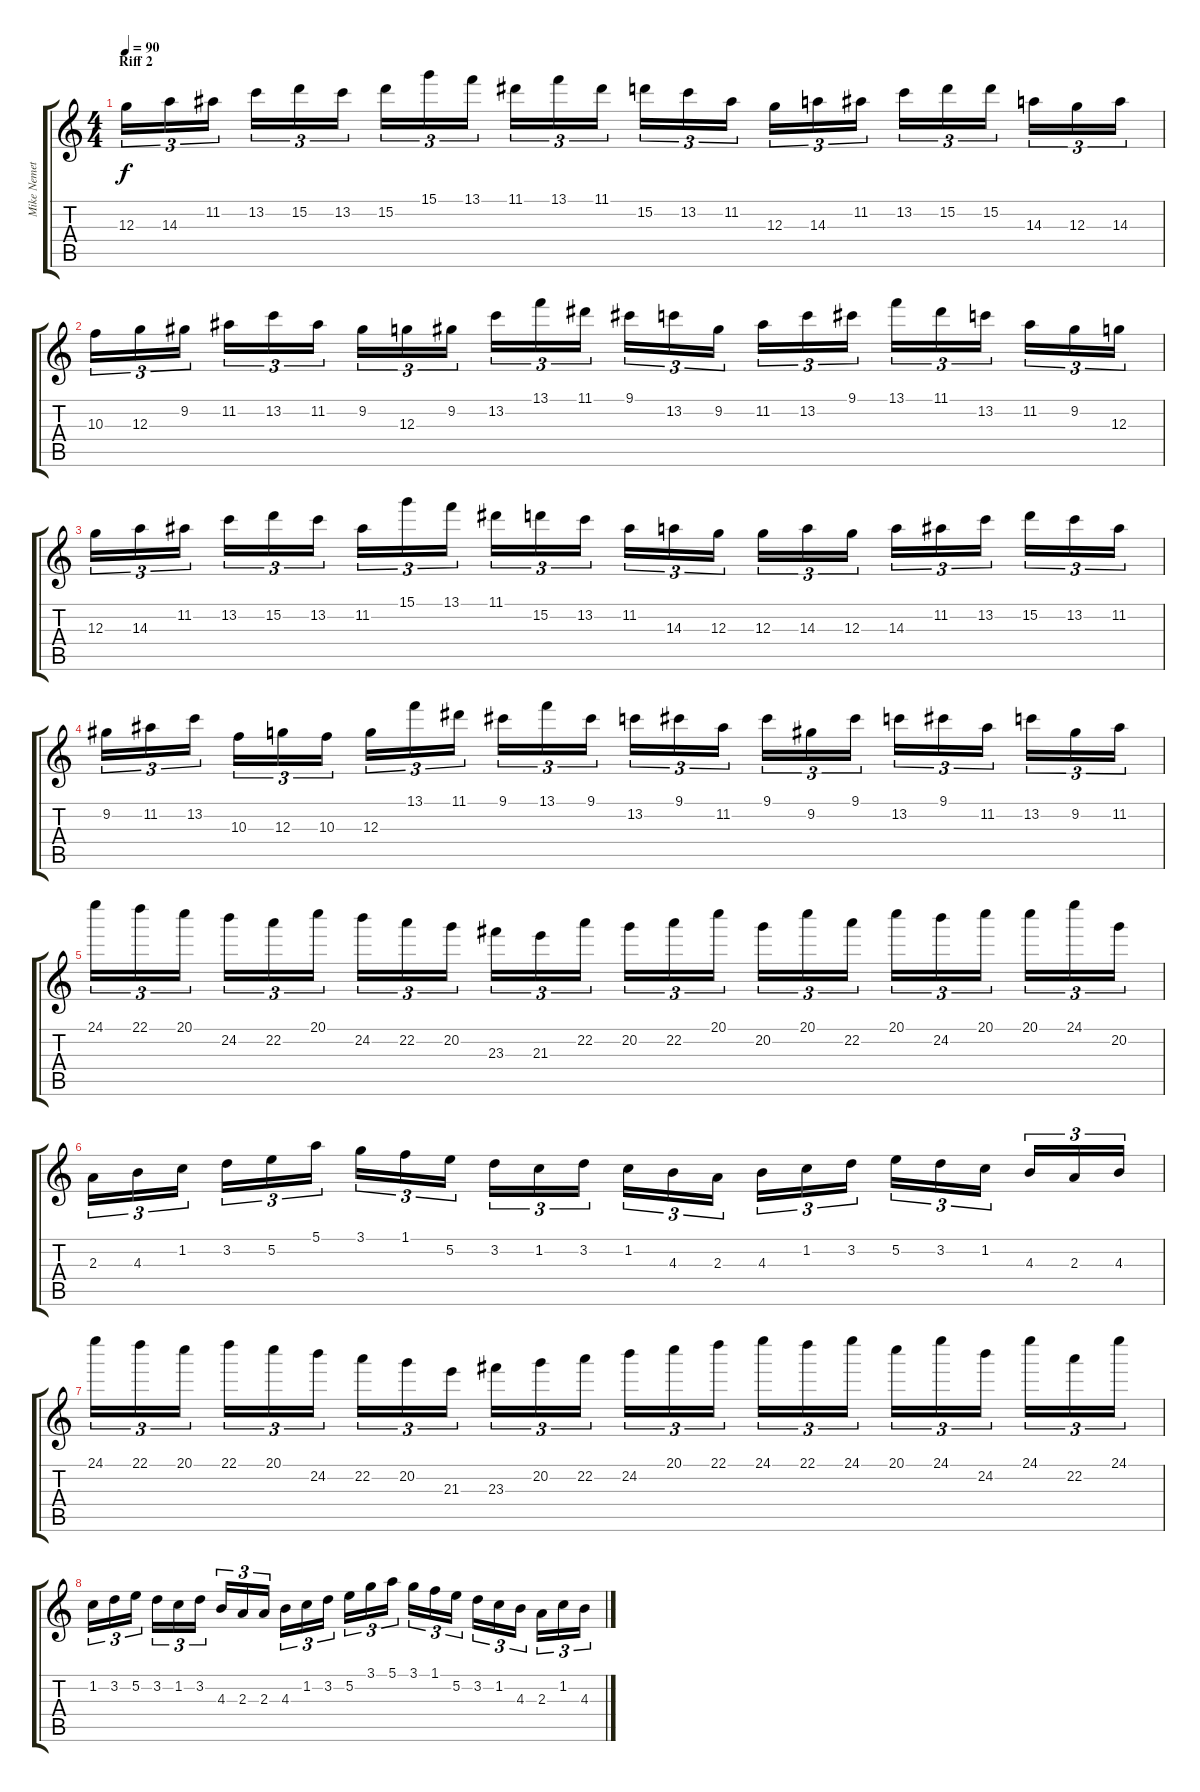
\track ("Mike Nemeth" "Mike Nemet") {instrument distortionguitar}
\staff {score tabs}
\tuning (E4 B3 G3 D3 A2 E2) {hide}
\ts (4 4)
\section ("" "Riff 2")
\tempo 90
\clef g2
\ks c
12.3.16{tu (3 2) dy f} 14.3.16{tu (3 2)} 11.2.16{tu (3 2)} 13.2.16{tu (3 2)} 15.2.16{tu (3 2)} 13.2.16{tu (3 2)} 15.2.16{tu (3 2)} 15.1.16{tu (3 2)} 13.1.16{tu (3 2)} 11.1.16{tu (3 2)} 13.1.16{tu (3 2)} 11.1.16{tu (3 2)} 15.2.16{tu (3 2)} 13.2.16{tu (3 2)} 11.2.16{tu (3 2)} 12.3.16{tu (3 2)} 14.3.16{tu (3 2)} 11.2.16{tu (3 2)} 13.2.16{tu (3 2)} 15.2.16{tu (3 2)} 15.2.16{tu (3 2)} 14.3.16{tu (3 2)} 12.3.16{tu (3 2)} 14.3.16{tu (3 2)} |
10.3.16{tu (3 2)} 12.3.16{tu (3 2)} 9.2.16{tu (3 2)} 11.2.16{tu (3 2)} 13.2.16{tu (3 2)} 11.2.16{tu (3 2)} 9.2.16{tu (3 2)} 12.3.16{tu (3 2)} 9.2.16{tu (3 2)} 13.2.16{tu (3 2)} 13.1.16{tu (3 2)} 11.1.16{tu (3 2)} 9.1.16{tu (3 2)} 13.2.16{tu (3 2)} 9.2.16{tu (3 2)} 11.2.16{tu (3 2)} 13.2.16{tu (3 2)} 9.1.16{tu (3 2)} 13.1.16{tu (3 2)} 11.1.16{tu (3 2)} 13.2.16{tu (3 2)} 11.2.16{tu (3 2)} 9.2.16{tu (3 2)} 12.3.16{tu (3 2)} |
12.3.16{tu (3 2)} 14.3.16{tu (3 2)} 11.2.16{tu (3 2)} 13.2.16{tu (3 2)} 15.2.16{tu (3 2)} 13.2.16{tu (3 2)} 11.2.16{tu (3 2)} 15.1.16{tu (3 2)} 13.1.16{tu (3 2)} 11.1.16{tu (3 2)} 15.2.16{tu (3 2)} 13.2.16{tu (3 2)} 11.2.16{tu (3 2)} 14.3.16{tu (3 2)} 12.3.16{tu (3 2)} 12.3.16{tu (3 2)} 14.3.16{tu (3 2)} 12.3.16{tu (3 2)} 14.3.16{tu (3 2)} 11.2.16{tu (3 2)} 13.2.16{tu (3 2)} 15.2.16{tu (3 2)} 13.2.16{tu (3 2)} 11.2.16{tu (3 2)} |
9.2.16{tu (3 2)} 11.2.16{tu (3 2)} 13.2.16{tu (3 2)} 10.3.16{tu (3 2)} 12.3.16{tu (3 2)} 10.3.16{tu (3 2)} 12.3.16{tu (3 2)} 13.1.16{tu (3 2)} 11.1.16{tu (3 2)} 9.1.16{tu (3 2)} 13.1.16{tu (3 2)} 9.1.16{tu (3 2)} 13.2.16{tu (3 2)} 9.1.16{tu (3 2)} 11.2.16{tu (3 2)} 9.1.16{tu (3 2)} 9.2.16{tu (3 2)} 9.1.16{tu (3 2)} 13.2.16{tu (3 2)} 9.1.16{tu (3 2)} 11.2.16{tu (3 2)} 13.2.16{tu (3 2)} 9.2.16{tu (3 2)} 11.2.16{tu (3 2)} |
24.1.16{tu (3 2)} 22.1.16{tu (3 2)} 20.1.16{tu (3 2)} 24.2.16{tu (3 2)} 22.2.16{tu (3 2)} 20.1.16{tu (3 2)} 24.2.16{tu (3 2)} 22.2.16{tu (3 2)} 20.2.16{tu (3 2)} 23.3.16{tu (3 2)} 21.3.16{tu (3 2)} 22.2.16{tu (3 2)} 20.2.16{tu (3 2)} 22.2.16{tu (3 2)} 20.1.16{tu (3 2)} 20.2.16{tu (3 2)} 20.1.16{tu (3 2)} 22.2.16{tu (3 2)} 20.1.16{tu (3 2)} 24.2.16{tu (3 2)} 20.1.16{tu (3 2)} 20.1.16{tu (3 2)} 24.1.16{tu (3 2)} 20.2.16{tu (3 2)} |
2.3.16{tu (3 2)} 4.3.16{tu (3 2)} 1.2.16{tu (3 2)} 3.2.16{tu (3 2)} 5.2.16{tu (3 2)} 5.1.16{tu (3 2)} 3.1.16{tu (3 2)} 1.1.16{tu (3 2)} 5.2.16{tu (3 2)} 3.2.16{tu (3 2)} 1.2.16{tu (3 2)} 3.2.16{tu (3 2)} 1.2.16{tu (3 2)} 4.3.16{tu (3 2)} 2.3.16{tu (3 2)} 4.3.16{tu (3 2)} 1.2.16{tu (3 2)} 3.2.16{tu (3 2)} 5.2.16{tu (3 2)} 3.2.16{tu (3 2)} 1.2.16{tu (3 2)} 4.3.16{tu (3 2)} 2.3.16{tu (3 2)} 4.3.16{tu (3 2)} |
24.1.16{tu (3 2)} 22.1.16{tu (3 2)} 20.1.16{tu (3 2)} 22.1.16{tu (3 2)} 20.1.16{tu (3 2)} 24.2.16{tu (3 2)} 22.2.16{tu (3 2)} 20.2.16{tu (3 2)} 21.3.16{tu (3 2)} 23.3.16{tu (3 2)} 20.2.16{tu (3 2)} 22.2.16{tu (3 2)} 24.2.16{tu (3 2)} 20.1.16{tu (3 2)} 22.1.16{tu (3 2)} 24.1.16{tu (3 2)} 22.1.16{tu (3 2)} 24.1.16{tu (3 2)} 20.1.16{tu (3 2)} 24.1.16{tu (3 2)} 24.2.16{tu (3 2)} 24.1.16{tu (3 2)} 22.2.16{tu (3 2)} 24.1.16{tu (3 2)} |
1.2.16{tu (3 2)} 3.2.16{tu (3 2)} 5.2.16{tu (3 2)} 3.2.16{tu (3 2)} 1.2.16{tu (3 2)} 3.2.16{tu (3 2)} 4.3.16{tu (3 2)} 2.3.16{tu (3 2)} 2.3.16{tu (3 2)} 4.3.16{tu (3 2)} 1.2.16{tu (3 2)} 3.2.16{tu (3 2)} 5.2.16{tu (3 2)} 3.1.16{tu (3 2)} 5.1.16{tu (3 2)} 3.1.16{tu (3 2)} 1.1.16{tu (3 2)} 5.2.16{tu (3 2)} 3.2.16{tu (3 2)} 1.2.16{tu (3 2)} 4.3.16{tu (3 2)} 2.3.16{tu (3 2)} 1.2.16{tu (3 2)} 4.3.16{tu (3 2)}
